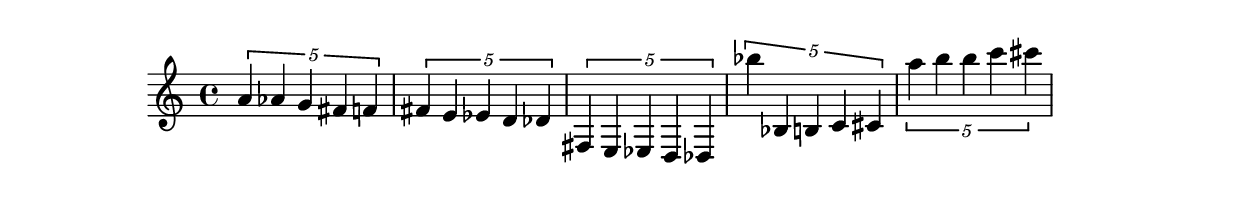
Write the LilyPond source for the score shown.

\header {

    texidoc = "Tuplet brackets stay clear of the staff. The
slope is determined by the graphical characteristic of the notes, but
if the musical pattern does not follow graphical slope, then the
bracket is horizontal

The bracket direction is determined by the dominating stem direction.
 
"

}


\version "2.1.36"

\score {
    \notes \relative c' {
	\times 4/5 { a'4 as g fis f }
	\times 4/5 { fis4 e es d des }
	\times 4/5 { fis,4 e es d des }
	\times 4/5 { bes'''4 bes,, b c cis }
	\times 4/5 { a''4 b b c cis }
    }
    \paper {
	raggedright = ##t 
    }
}

